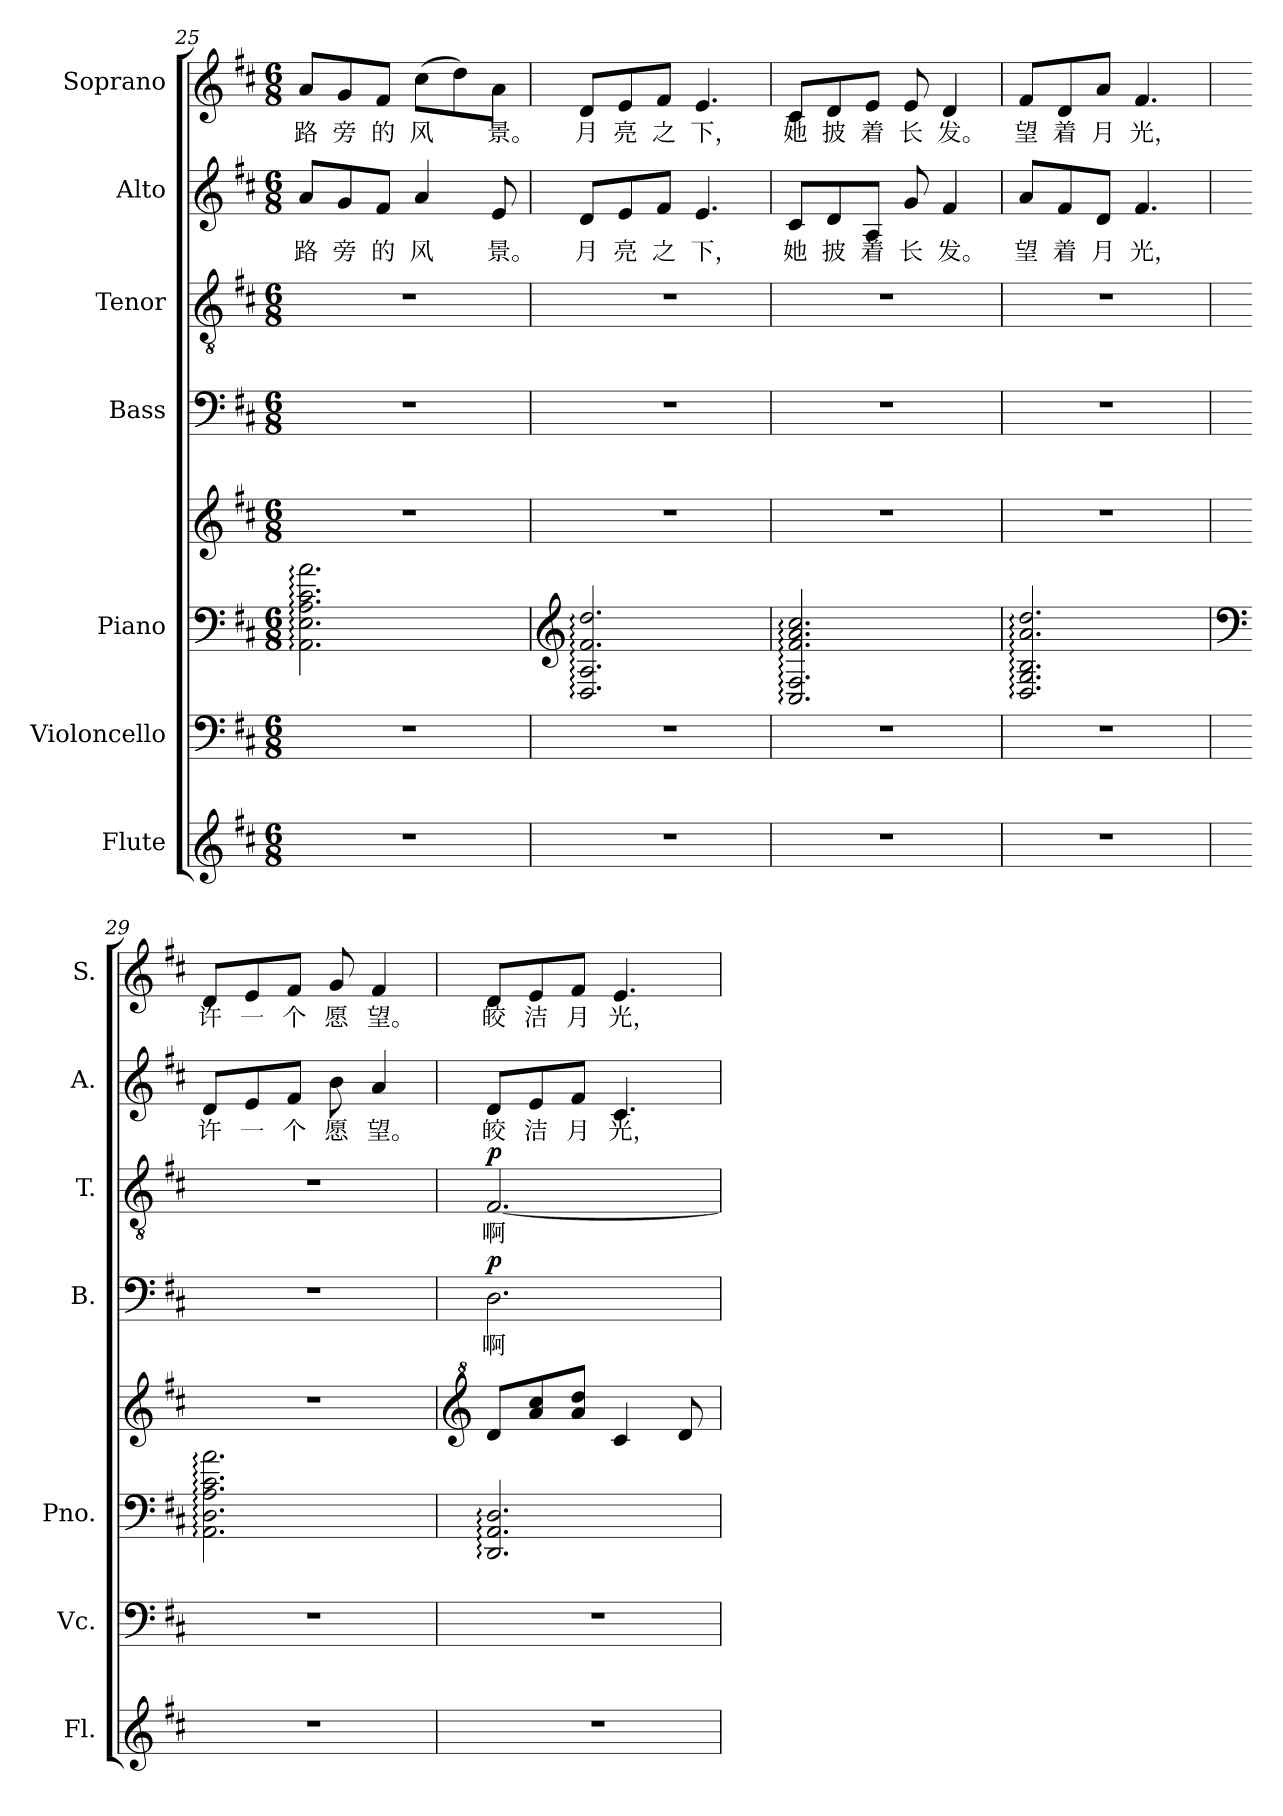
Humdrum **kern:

**kern	**kern	**kern	**kern	**kern	**text	**dynam	**kern	**text	**dynam	**kern	**text	**kern	**text
*part7	*part6	*part5	*part5	*part4	*part4	*part4	*part3	*part3	*part3	*part2	*part2	*part1	*part1
*staff8	*staff7	*staff6	*staff5	*staff4	*staff4	*staff4	*staff3	*staff3	*staff3	*staff2	*staff2	*staff1	*staff1
*I"Flute	*I"Violoncello	*I"Piano	*	*I"Bass	*	*	*I"Tenor	*	*	*I"Alto	*	*I"Soprano	*
*I'Fl.	*I'Vc.	*I'Pno.	*	*I'B.	*	*	*I'T.	*	*	*I'A.	*	*I'S.	*
*clefG2	*clefF4	*clefF4	*clefG2	*clefF4	*	*	*clefGv2	*	*	*clefG2	*	*clefG2	*
*k[f#c#]	*k[f#c#]	*k[f#c#]	*k[f#c#]	*k[f#c#]	*	*	*k[f#c#]	*	*	*k[f#c#]	*	*k[f#c#]	*
*M6/8	*M6/8	*M6/8	*M6/8	*M6/8	*	*	*M6/8	*	*	*M6/8	*	*M6/8	*
=25	=25	=25	=25	=25	=25	=25	=25	=25	=25	=25	=25	=25	=25
!	!	!	!	!	!	!	!	!	!	!	!LO:LY:b	!	!LO:LY:b
2.r	2.r	2.AA\: 2.E\: 2.A\: 2.c#\: 2.a\:	2.r	2.r	.	.	2.r	.	.	8a/L	路	8a/L	路
!	!	!	!	!	!	!	!	!	!	!	!LO:LY:b	!	!LO:LY:b
.	.	.	.	.	.	.	.	.	.	8g/	旁	8g/	旁
!	!	!	!	!	!	!	!	!	!	!	!LO:LY:b	!	!LO:LY:b
.	.	.	.	.	.	.	.	.	.	8f#/J	的	8f#/J	的
!	!	!	!	!	!	!	!	!	!	!	!LO:LY:b	!	!LO:LY:b
.	.	.	.	.	.	.	.	.	.	4a/	风	(>8cc#\L	风
.	.	.	.	.	.	.	.	.	.	.	.	8dd\)	.
!	!	!	!	!	!	!	!	!	!	!	!LO:LY:b	!	!LO:LY:b
.	.	.	.	.	.	.	.	.	.	8e/	景。	8a\J	景。
=26	=26	=26	=26	=26	=26	=26	=26	=26	=26	=26	=26	=26	=26
*	*	*clefG2	*	*	*	*	*	*	*	*	*	*	*
!	!	!	!	!	!	!	!	!	!	!	!LO:LY:b	!	!LO:LY:b
2.r	2.r	2.D/: 2.A/: 2.f#/: 2.dd/:	2.r	2.r	.	.	2.r	.	.	8d/L	月	8d/L	月
!	!	!	!	!	!	!	!	!	!	!	!LO:LY:b	!	!LO:LY:b
.	.	.	.	.	.	.	.	.	.	8e/	亮	8e/	亮
!	!	!	!	!	!	!	!	!	!	!	!LO:LY:b	!	!LO:LY:b
.	.	.	.	.	.	.	.	.	.	8f#/J	之	8f#/J	之
!	!	!	!	!	!	!	!	!	!	!	!LO:LY:b	!	!LO:LY:b
.	.	.	.	.	.	.	.	.	.	4.e/	下，	4.e/	下，
=27	=27	=27	=27	=27	=27	=27	=27	=27	=27	=27	=27	=27	=27
!	!	!	!	!	!	!	!	!	!	!	!LO:LY:b	!	!LO:LY:b
2.r	2.r	2.C#/: 2.F#/: 2.f#/: 2.a/: 2.cc#/:	2.r	2.r	.	.	2.r	.	.	8c#/L	她	8c#/L	她
!	!	!	!	!	!	!	!	!	!	!	!LO:LY:b	!	!LO:LY:b
.	.	.	.	.	.	.	.	.	.	8d/	披	8d/	披
!	!	!	!	!	!	!	!	!	!	!	!LO:LY:b	!	!LO:LY:b
.	.	.	.	.	.	.	.	.	.	8A/J	着	8e/J	着
!	!	!	!	!	!	!	!	!	!	!	!LO:LY:b	!	!LO:LY:b
.	.	.	.	.	.	.	.	.	.	8g/	长	8e/	长
!	!	!	!	!	!	!	!	!	!	!	!LO:LY:b	!	!LO:LY:b
.	.	.	.	.	.	.	.	.	.	4f#/	发。	4d/	发。
=28	=28	=28	=28	=28	=28	=28	=28	=28	=28	=28	=28	=28	=28
!	!	!	!	!	!	!	!	!	!	!	!LO:LY:b	!	!LO:LY:b
2.r	2.r	2.D/: 2.G/: 2.B/: 2.a/: 2.dd/:	2.r	2.r	.	.	2.r	.	.	8a/L	望	8f#/L	望
!	!	!	!	!	!	!	!	!	!	!	!LO:LY:b	!	!LO:LY:b
.	.	.	.	.	.	.	.	.	.	8f#/	着	8d/	着
!	!	!	!	!	!	!	!	!	!	!	!LO:LY:b	!	!LO:LY:b
.	.	.	.	.	.	.	.	.	.	8d/J	月	8a/J	月
!	!	!	!	!	!	!	!	!	!	!	!LO:LY:b	!	!LO:LY:b
.	.	.	.	.	.	.	.	.	.	4.f#/	光，	4.f#/	光，
!!LO:LB:g=z
=29	=29	=29	=29	=29	=29	=29	=29	=29	=29	=29	=29	=29	=29
*	*	*clefF4	*	*	*	*	*	*	*	*	*	*	*
!	!	!	!	!	!	!	!	!	!	!	!LO:LY:b	!	!LO:LY:b
2.r	2.r	2.AA\: 2.D\: 2.A\: 2.c#\: 2.a\:	2.r	2.r	.	.	2.r	.	.	8d/L	许	8d/L	许
!	!	!	!	!	!	!	!	!	!	!	!LO:LY:b	!	!LO:LY:b
.	.	.	.	.	.	.	.	.	.	8e/	一	8e/	一
!	!	!	!	!	!	!	!	!	!	!	!LO:LY:b	!	!LO:LY:b
.	.	.	.	.	.	.	.	.	.	8f#/J	个	8f#/J	个
!	!	!	!	!	!	!	!	!	!	!	!LO:LY:b	!	!LO:LY:b
.	.	.	.	.	.	.	.	.	.	8b\	愿	8g/	愿
!	!	!	!	!	!	!	!	!	!	!	!LO:LY:b	!	!LO:LY:b
.	.	.	.	.	.	.	.	.	.	4a/	望。	4f#/	望。
=30	=30	=30	=30	=30	=30	=30	=30	=30	=30	=30	=30	=30	=30
*	*	*	*clefG^2	*	*	*	*	*	*	*	*	*	*
!	!	!	!	!	!LO:LY:b	!LO:DY:b	!	!LO:LY:b	!LO:DY:b	!	!LO:LY:b	!	!LO:LY:b
2.r	2.r	2.DD/: 2.AA/: 2.D/:	8dd/L	2.D\	啊	p	[2.F#/	啊	p	8d/L	皎	8d/L	皎
!	!	!	!	!	!	!	!	!	!	!	!LO:LY:b	!	!LO:LY:b
.	.	.	8aa/ 8ccc#/	.	.	.	.	.	.	8e/	洁	8e/	洁
!	!	!	!	!	!	!	!	!	!	!	!LO:LY:b	!	!LO:LY:b
.	.	.	8aa/ 8ddd/J	.	.	.	.	.	.	8f#/J	月	8f#/J	月
!	!	!	!	!	!	!	!	!	!	!	!LO:LY:b	!	!LO:LY:b
.	.	.	4cc#/	.	.	.	.	.	.	4.c#/	光，	4.e/	光，
.	.	.	8dd/	.	.	.	.	.	.	.	.	.	.
=	=	=	=	=	=	=	=	=	=	=	=	=	=
*-	*-	*-	*-	*-	*-	*-	*-	*-	*-	*-	*-	*-	*-
